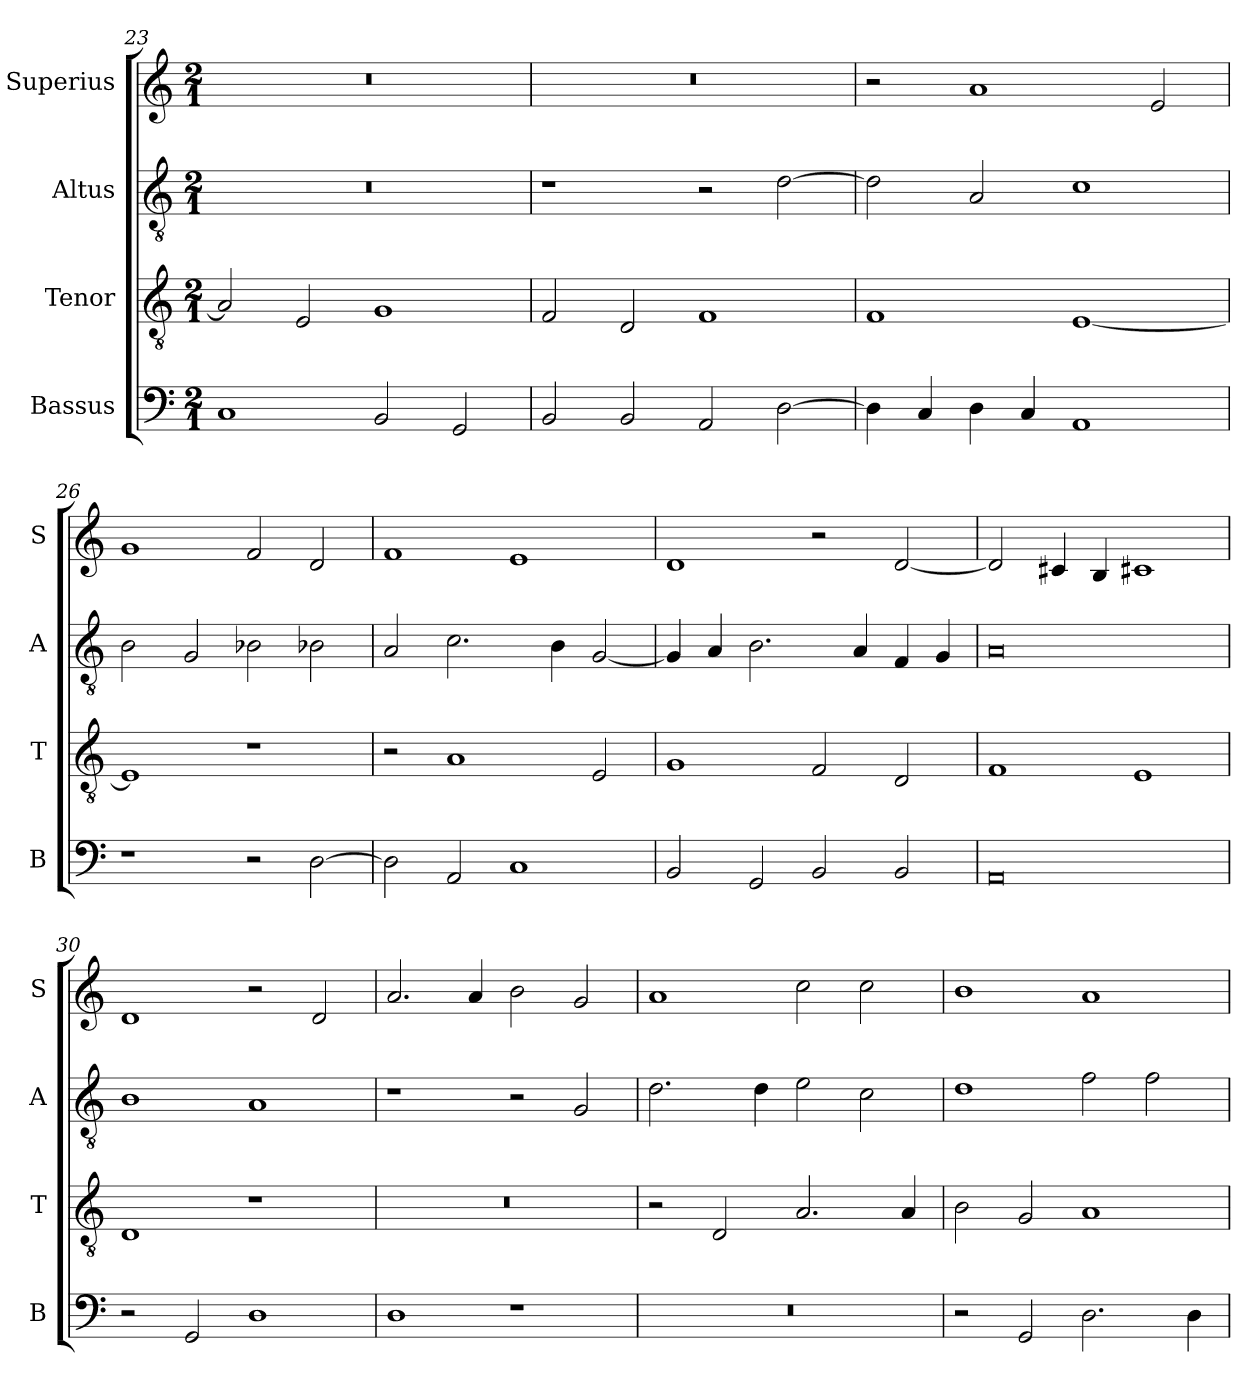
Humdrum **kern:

**kern	**kern	**kern	**kern
*part4	*part3	*part2	*part1
*staff4	*staff3	*staff2	*staff1
*I"Bassus	*I"Tenor	*I"Altus	*I"Superius
*I'B	*I'T	*I'A	*I'S
*clefF4	*clefGv2	*clefGv2	*clefG2
*k[]	*k[]	*k[]	*k[]
*C:	*C:	*C:	*C:
*M2/1	*M2/1	*M2/1	*M2/1
=23	=23	=23	=23
1C	2A]	0r	0r
.	2E	.	.
2BB	1G	.	.
2GG	.	.	.
=24	=24	=24	=24
2BB	2F	1r	0r
2BB	2D	.	.
2AA	1F	2r	.
[2D	.	[2d	.
=25	=25	=25	=25
4D]	1F	2d]	2r
4C	.	.	.
4D	.	2A	1a
4C	.	.	.
1AA	[1E	1c	.
.	.	.	2e
=26	=26	=26	=26
1r	1E]	2B	1g
.	.	2G	.
2r	1r	2B-X	2f
[2D	.	2B-X	2d
=27	=27	=27	=27
2D]	2r	2A	1f
2AA	1A	2.c	.
1C	.	.	1e
.	.	4B	.
.	2E	[2G	.
=28	=28	=28	=28
2BB	1G	4G]	1d
.	.	4A	.
2GG	.	2.B	.
2BB	2F	.	2r
.	.	4A	.
2BB	2D	4F	[2d
.	.	4G	.
=29	=29	=29	=29
0AA	1F	0A	2d]
.	.	.	4c#X
.	.	.	4B
.	1E	.	1c#X
=30	=30	=30	=30
2r	1D	1B	1d
2GG	.	.	.
1D	1r	1A	2r
.	.	.	2d
=31	=31	=31	=31
1D	0r	1r	2.a
.	.	.	4a
1r	.	2r	2b
.	.	2G	2g
=32	=32	=32	=32
0r	2r	2.d	1a
.	2D	.	.
.	.	4d	.
.	2.A	2e	2cc
.	.	2c	2cc
.	4A	.	.
=33	=33	=33	=33
2r	2B	1d	1b
2GG	2G	.	.
2.D	1A	2f	1a
.	.	2f	.
4D	.	.	.
=	=	=	=
*-	*-	*-	*-
